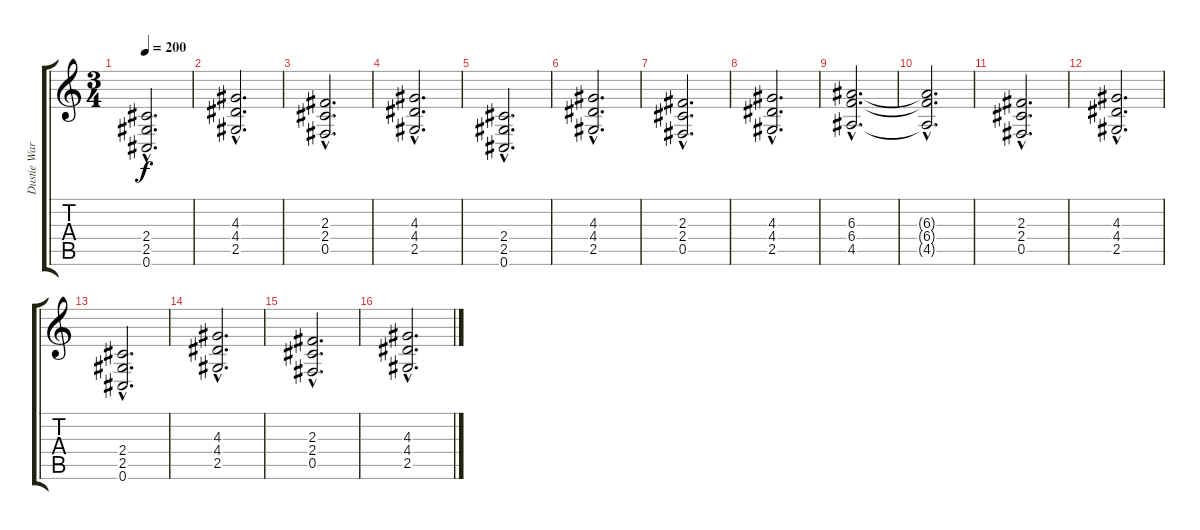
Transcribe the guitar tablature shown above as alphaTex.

\track ("Dustie Waring Rhythm Gtr." "Dustie War") {instrument distortionguitar}
\staff {score tabs}
\tuning (Db4 Ab3 E3 B2 Gb2 Db2) {hide}
\ts (3 4)
\tempo 200
\clef g2
\ks c
(2.4{hac} 2.5{hac} 0.6{hac}).2{d dy f} |
(4.3{hac} 4.4{hac} 2.5{hac}).2{d} |
(2.3{hac} 2.4{hac} 0.5{hac}).2{d} |
(4.3{hac} 4.4{hac} 2.5{hac}).2{d} |
(2.4{hac} 2.5{hac} 0.6{hac}).2{d} |
(4.3{hac} 4.4{hac} 2.5{hac}).2{d} |
(2.3{hac} 2.4{hac} 0.5{hac}).2{d} |
(4.3{hac} 4.4{hac} 2.5{hac}).2{d} |
(6.3{hac} 6.4{hac} 4.5{hac}).2{d} |
(6.3{hac t} 6.4{hac t} 4.5{hac t}).2{d} |
(2.3{hac} 2.4{hac} 0.5{hac}).2{d} |
(4.3{hac} 4.4{hac} 2.5{hac}).2{d} |
(2.4{hac} 2.5{hac} 0.6{hac}).2{d} |
(4.3{hac} 4.4{hac} 2.5{hac}).2{d} |
(2.3{hac} 2.4{hac} 0.5{hac}).2{d} |
(4.3{hac} 4.4{hac} 2.5{hac}).2{d}
